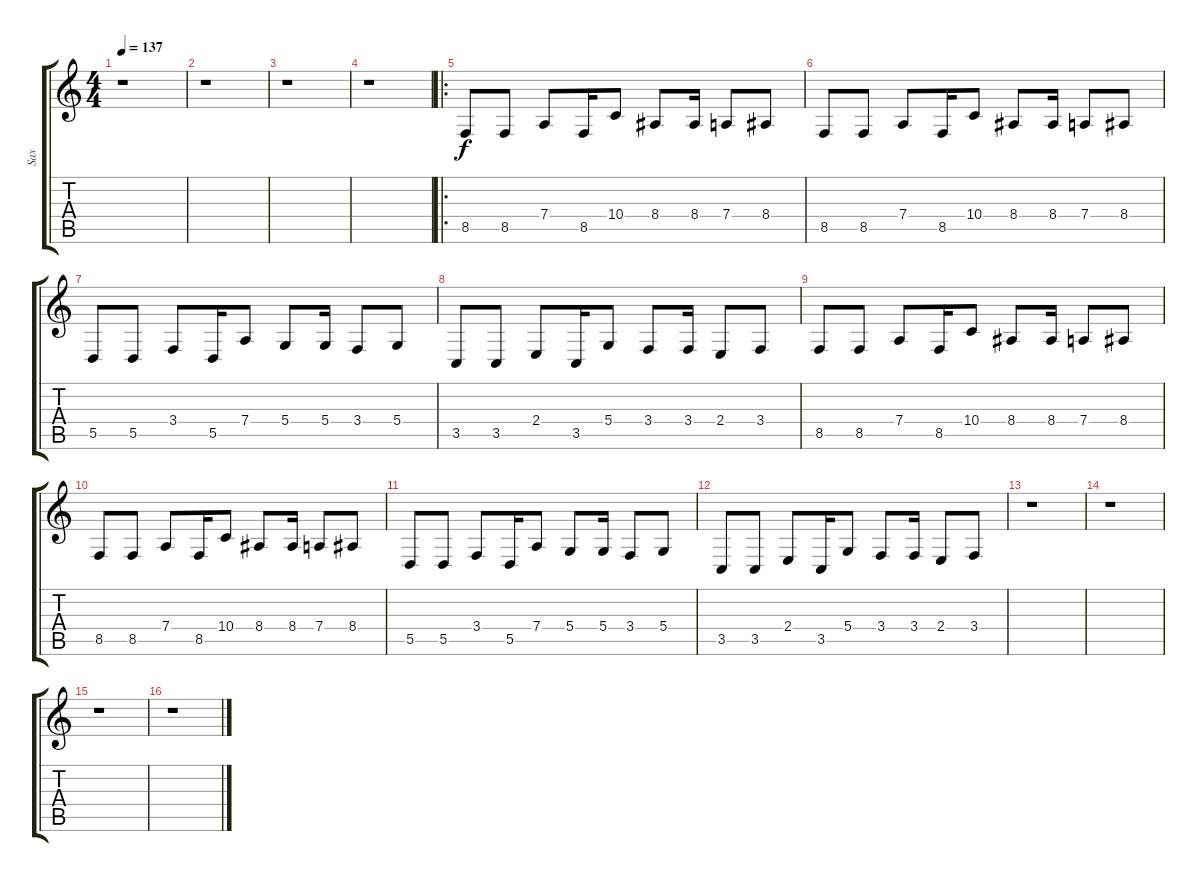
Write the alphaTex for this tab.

\track ("Sax" "Sax") {instrument altosax}
\staff {score tabs}
\tuning (E4 B3 G3 D3 A2 E2) {hide}
\ts (4 4)
\tempo 137
\clef g2
\ks c
r.1{dy f instrument altosax} |
r.1 |
r.1 |
r.1 |
\ro
8.5.8 8.5.8 7.4.8 8.5.16 10.4.8 8.4.8 8.4.16 7.4.8 8.4.8 |
8.5.8 8.5.8 7.4.8 8.5.16 10.4.8 8.4.8 8.4.16 7.4.8 8.4.8 |
5.5.8 5.5.8 3.4.8 5.5.16 7.4.8 5.4.8 5.4.16 3.4.8 5.4.8 |
3.5.8 3.5.8 2.4.8 3.5.16 5.4.8 3.4.8 3.4.16 2.4.8 3.4.8 |
8.5.8 8.5.8 7.4.8 8.5.16 10.4.8 8.4.8 8.4.16 7.4.8 8.4.8 |
8.5.8 8.5.8 7.4.8 8.5.16 10.4.8 8.4.8 8.4.16 7.4.8 8.4.8 |
5.5.8 5.5.8 3.4.8 5.5.16 7.4.8 5.4.8 5.4.16 3.4.8 5.4.8 |
3.5.8 3.5.8 2.4.8 3.5.16 5.4.8 3.4.8 3.4.16 2.4.8 3.4.8 |
r.1 |
r.1 |
r.1 |
r.1
